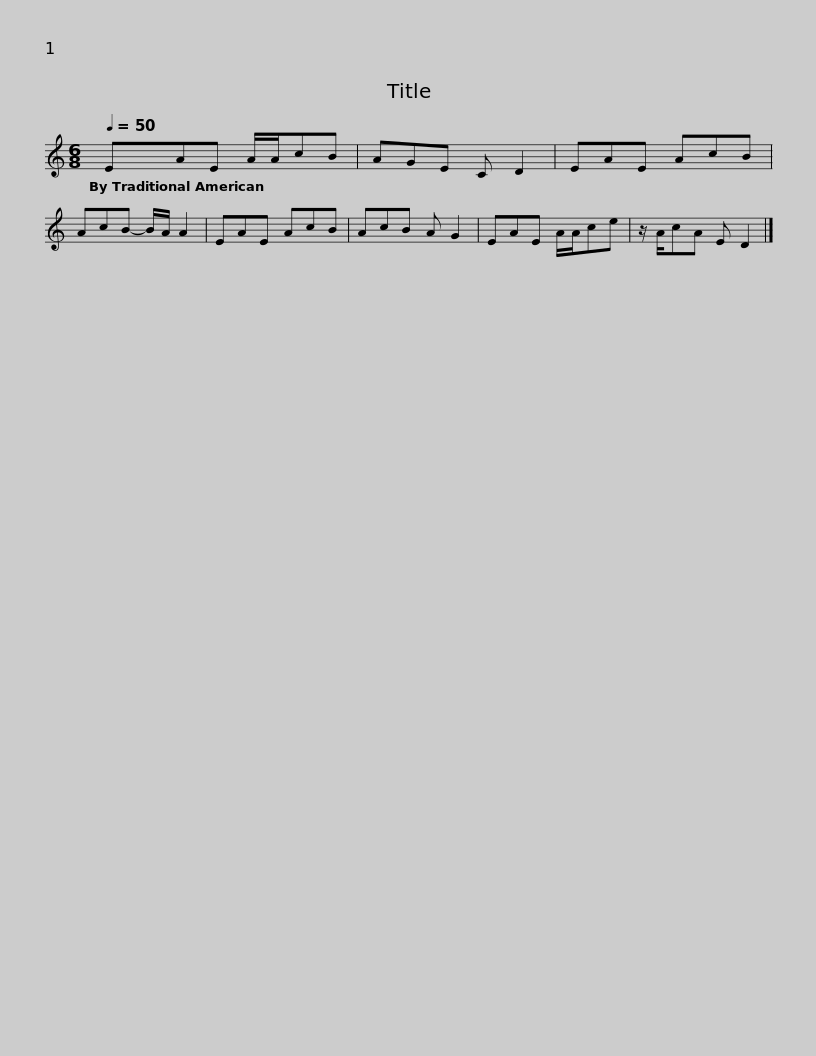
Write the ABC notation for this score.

X:1
L:1/8
Q:1/4=50
M:6/8
I:linebreak $
K:C
V:1 treble
V:1
 EAE A/A/cB | AGE C D2 | EAE AcB | AcB- B/A/ A2 | EAE AcB | %5
 AcB A G2 | EAE A/A/ce |$ z/ A/cA E D2 |] %8
